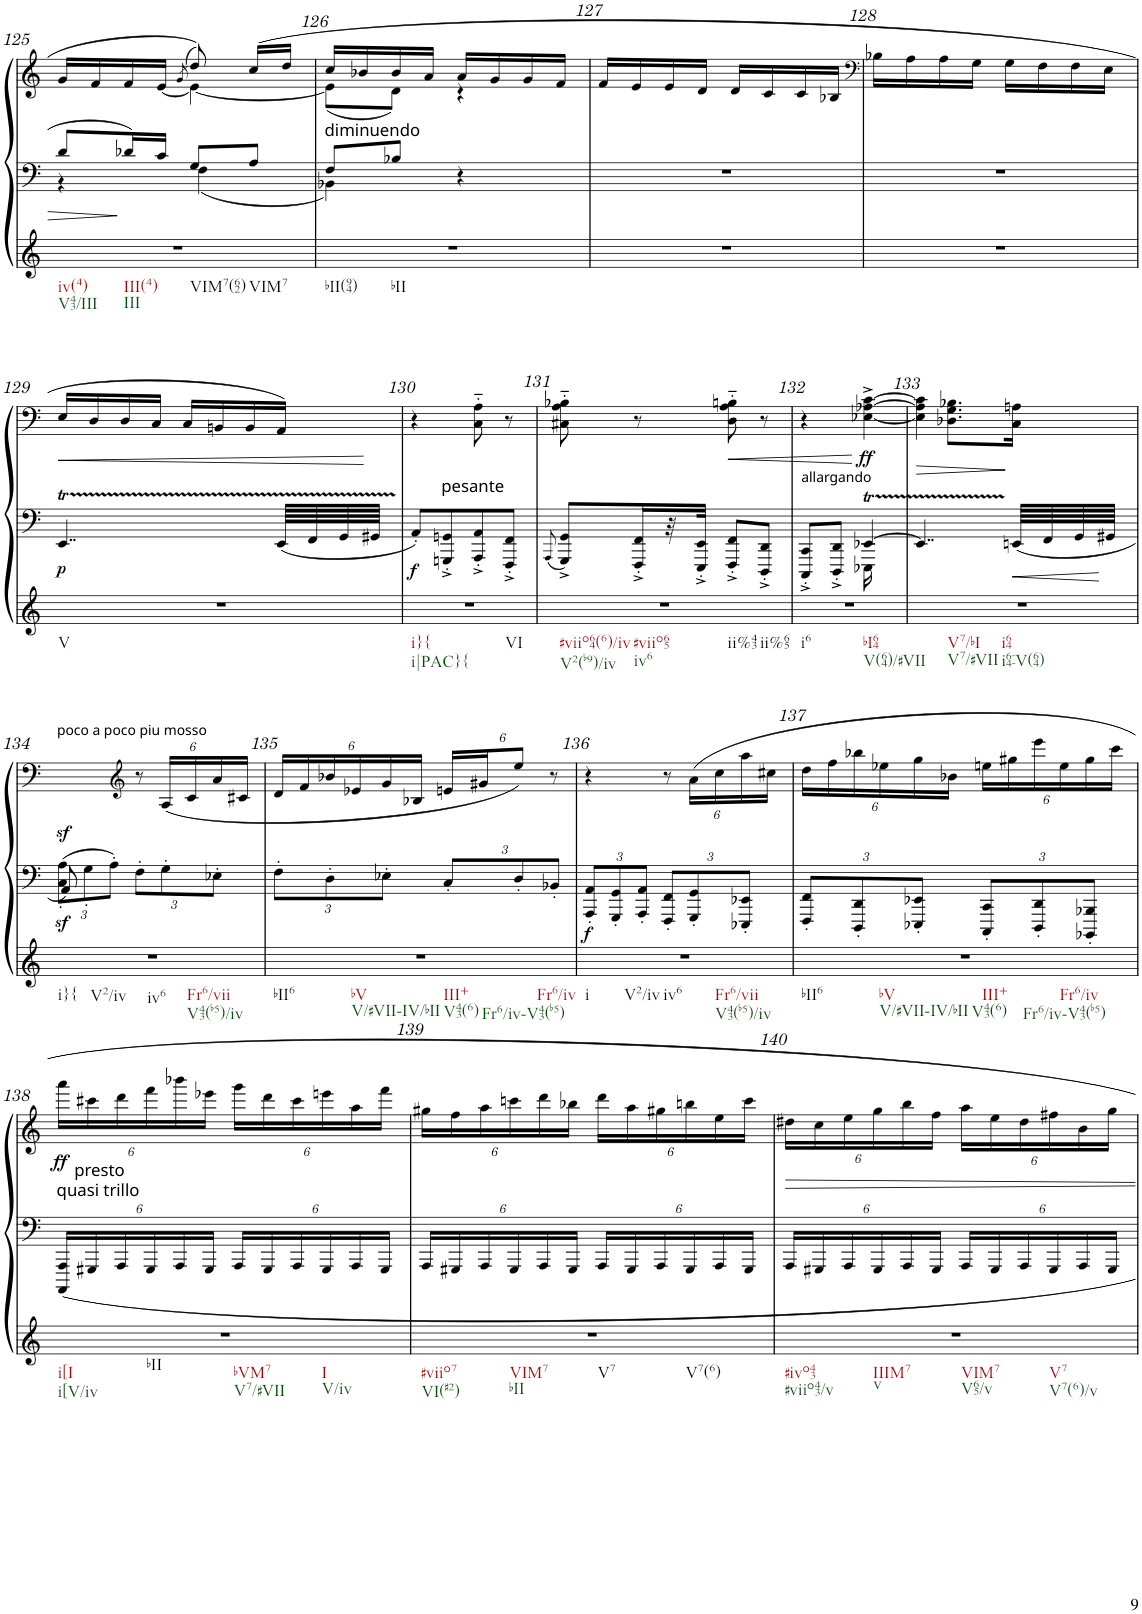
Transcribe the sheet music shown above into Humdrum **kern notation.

**kern	**kern	**dynam
*part1	*part1	*part1
*staff2	*staff1	*staff1/2
*I"Klavier	*	*
*I'Klav.	*	*
!!LO:PB:g=z
*clefF4	*clefG2	*
*k[]	*k[]	*
*C:	*C:	*
*M2/4	*M2/4	*
=125	=125	=125
*^	*^	*
8d/L	4r	16g/LL	4ryy	.
.	.	16f/	.	.
16d-X/L	.	16f/	.	.
16c/JJ	.	[<16e/JJ	.	.
.	.	(8qg/	.	.
8G/L	4F\	8dd/)	4e\_	.
8A/J	.	(16cc/LL	.	.
.	.	16dd/JJ	.	.
=126	=126	=126	=126	=126
!LO:TX:a:t=diminuendo	!	!	!	!
8F/L	4BB-X\	16cc/LL	(8e\L]	.
.	.	16b-X/	.	.
8B-X/J	.	16b-/	8d\J)	.
.	.	16a/JJ	.	.
4r	4ryy	16a/LL	4r	.
.	.	16g/	.	.
.	.	16g/	.	.
.	.	16f/JJ	.	.
*v	*v	*	*	*
*	*v	*v	*
=127	=127	=127
2r	16f/LL	.
.	16e/	.
.	16e/	.
.	16d/JJ	.
.	16d/LL	.
.	16c/	.
.	16c/	.
.	16B-X/JJ	.
=128	=128	=128
*	*clefF4	*
2r	16B-X\LL	.
.	16A\	.
.	16A\	.
.	16G\JJ	.
.	16G\LL	.
.	16F\	.
.	16F\	.
.	16E\JJ	.
!!LO:LB:g=z
=129	=129	=129
!	!	!LO:HP:b=2
!	!	!LO:DY:n=1:b=2
4..EEt/	16E/LL	< p
.	16D/	.
.	16D/	.
.	16C/JJ	.
.	16C/LL	.
.	16BBn/	.
.	16BB/	.
64EE/LLLL	16AA/JJ)	.
64FF/	.	.
64GG/	.	.
64GG#X/JJJJ	.	.
=130	=130	=130
!	!	!LO:DY:b=2
8AA'/L	4r	f
!LO:TX:a:t=pesante	!	!
8GGGn/'^ 8GGn/'^	.	.
8AAA/'^ 8AA/'^	8C\'~ 8A\'~	.
8FFF/'^ 8FF/'^J	8r	.
=131	=131	=131
8qAAA/	.	.
8GGG/^ 8GG/^L	8C#X\'~ 8A\'~ 8B-X\'~	.
16FFF/'^ 16FF/'^L	8r	.
32r	.	.
32EEE/'^ 32EE/'^JJJ	.	.
!	!	!LO:HP:b
8FFF/'^ 8FF/'^L	8D\'~ 8A\'~ 8Bn\'~	<
8DDD/'^ 8DD/'^J	8r	.
=132	=132	=132
*^	*	*
!	!	!LO:TX:b:t=allargando	!
8CCC/'^ 8CC/'^L	4ryy	4r	.
8DDD/'^ 8DD/'^J	.	.	.
!	!	!	!LO:DY:n=1:b
[4EE-XT/	16EEE-X\	[<4E-X\^ [>4A-X\^ [>4c\^	[ ff
.	16ryy	.	.
.	8ryy	.	.
=133	=133	=133	=133
!	!	!	!LO:HP:b
*v	*v	*	*
4..EE-/]	4E-\] 4A-\] 4c\]	>
.	8.D-X\ 8.G\ 8.B-X\L	.
64EEn/LLLL	16C\ 16An\Jk	[
64FF/	.	.
64GG/	.	.
64GG#X/JJJJ	.	]
!!LO:LB:g=z
=134	=134	=134
*Xbrackettup	*	*
*^	*	*
!	!	!LO:TX:a:t=poco a poco piu mosso	!
!	!	!	!LO:DY:a=2
12C\' 12A\'L	8AA/	4ryy	sf
12G'\	.	.	.
.	4.ryy	.	.
12A'\J	.	.	.
*	*	*clefG2	*
*	*	*Xbrackettup	*
12F'\L	.	12r	.
12G'\	.	(24A/LL	.
.	.	24c/	.
12E-X'\J	.	24a/	.
.	.	24c#X/JJ	.
*v	*v	*	*
=135	=135	=135
12F'\L	24d/LL	.
.	24f/	.
12D'\	24b-X/	.
.	24e-X/	.
12E-X'\J	24g/	.
.	24B-X/JJ	.
12C'/L	24en/LL	.
.	24g#X/J	.
12D'/	12ee/J)	.
12BB-X'/J	12r	.
=136	=136	=136
!	!	!LO:DY:b=2
12AAA/' 12AA/'L	4r	f
12GGG/' 12GG/'	.	.
12AAA/' 12AA/'J	.	.
12FFF/' 12FF/'L	12r	.
12GGG/' 12GG/'	24a\LL	.
.	24cc\	.
12EEE-X/' 12EE-X/'J	24aa\	.
.	24cc#X\JJ	.
=137	=137	=137
12FFF/' 12FF/'L	24dd\LL	.
.	24ff\	.
12DDD/' 12DD/'	24bb-X\	.
.	24ee-X\	.
12EEE-X/' 12EE-X/'J	24gg\	.
.	24b-X\JJ	.
12CCC/' 12CC/'L	24een\LL	.
.	24gg#X\	.
12DDD/' 12DD/'	24eee\	.
.	24ee\	.
12BBBB-X/' 12BBB-X/'J	24gg#\	.
.	24ccc\JJ	.
!!LO:LB:g=z
=138	=138	=138
!LO:TX:a:t=quasi trillo	!	!
!LO:TX:a:t=presto	!	!
!	!	!LO:DY:b
24AAAA/ 24AAA/LL	24aaa\LL	ff
24GGG#X/	24ccc#X\	.
24AAA/	24ddd\	.
24GGG#/	24fff\	.
24AAA/	24bbb-X\	.
24GGG#/JJ	24eee-X\JJ	.
24AAA/LL	24ggg\LL	.
24GGG#/	24ddd\	.
24AAA/	24ccc#\	.
24GGG#/	24eeen\	.
24AAA/	24aa\	.
24GGG#/JJ	24fff\JJ	.
=139	=139	=139
24AAA/LL	24gg#X\LL	.
24GGG#X/	24ff\	.
24AAA/	24aa\	.
24GGG#/	24cccn\	.
24AAA/	24ddd\	.
24GGG#/JJ	24bb-X\JJ	.
24AAA/LL	24ddd\LL	.
24GGG#/	24aa\	.
24AAA/	24gg#X\	.
24GGG#/	24bbn\	.
24AAA/	24ee\	.
24GGG#/JJ	24ccc\JJ	.
=140	=140	=140
24AAA/LL	24dd#X\LL	.
24GGG#X/	24cc\	.
24AAA/	24ee\	.
24GGG#/	24gg\	.
24AAA/	24bb\	.
24GGG#/JJ	24ff\JJ	.
24AAA/LL	24aa\LL	.
24GGG#/	24ee\	.
24AAA/	24dd#\	.
24GGG#/	24ff#X\	.
24AAA/	24b\	.
24GGG#/JJ	24gg\JJ	.
=	=	=
*-	*-	*-
